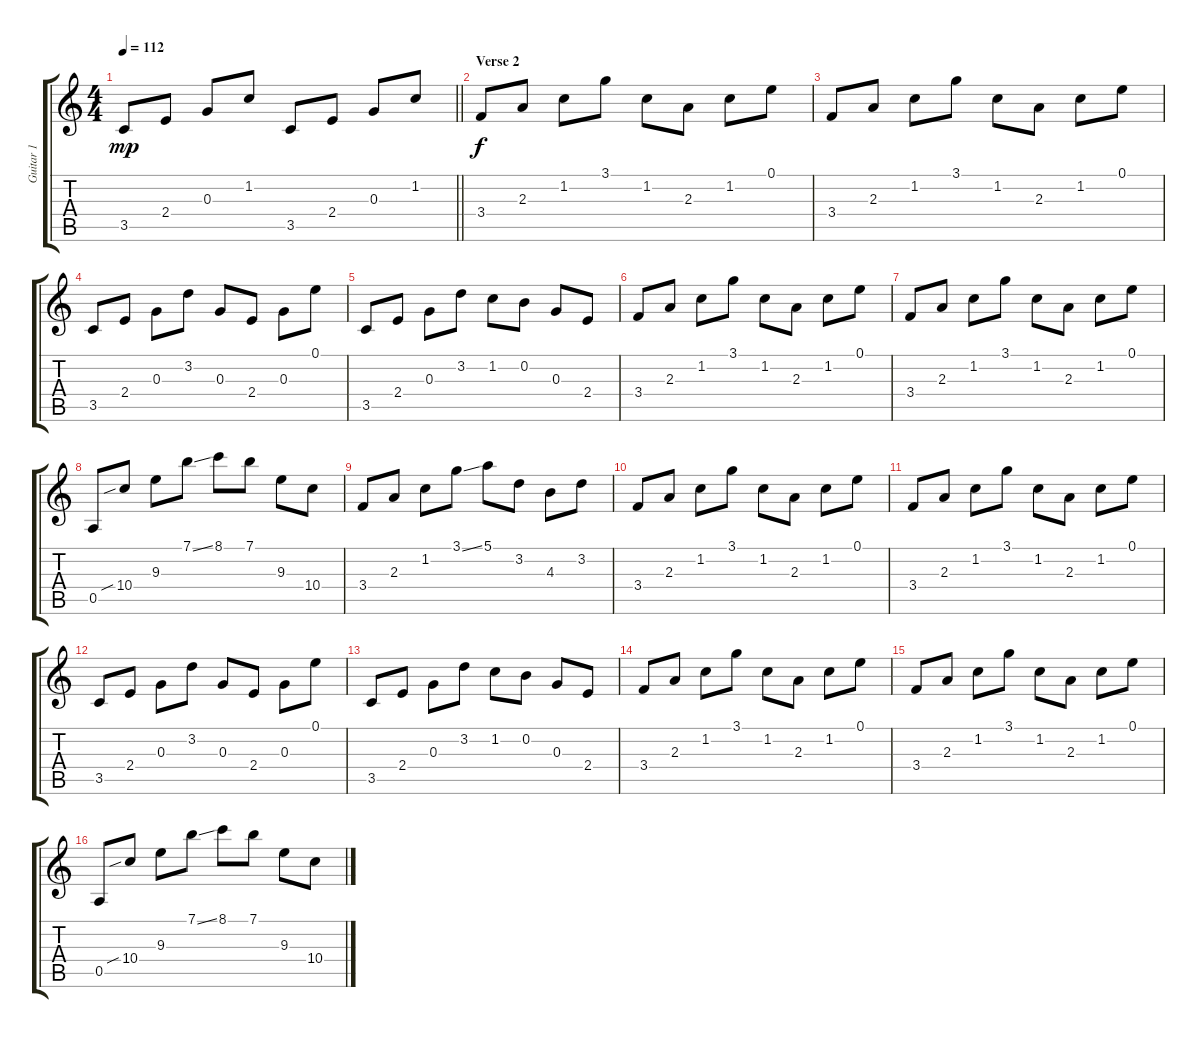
\track ("Guitar 1" "Guitar 1") {instrument acousticguitarsteel}
\staff {score tabs}
\tuning (E4 B3 G3 D3 A2 E2) {hide}
\ts (4 4)
\tempo 112
\clef g2
\barLineRight lightlight
\ks c
3.5.8{dy mp} 2.4.8 0.3.8 1.2.8 3.5.8 2.4.8 0.3.8 1.2.8 |
\section ("" "Verse 2")
3.4.8{dy f} 2.3.8 1.2.8 3.1.8 1.2.8 2.3.8 1.2.8 0.1.8 |
3.4.8 2.3.8 1.2.8 3.1.8 1.2.8 2.3.8 1.2.8 0.1.8 |
3.5.8 2.4.8 0.3.8 3.2.8 0.3.8 2.4.8 0.3.8 0.1.8 |
3.5.8 2.4.8 0.3.8 3.2.8 1.2.8 0.2.8 0.3.8 2.4.8 |
3.4.8 2.3.8 1.2.8 3.1.8 1.2.8 2.3.8 1.2.8 0.1.8 |
3.4.8 2.3.8 1.2.8 3.1.8 1.2.8 2.3.8 1.2.8 0.1.8 |
0.5.8 10.4{sib}.8 9.3.8 7.1{ss}.8 8.1.8 7.1.8 9.3.8 10.4.8 |
3.4.8 2.3.8 1.2.8 3.1{ss}.8 5.1.8 3.2.8 4.3.8 3.2.8 |
3.4.8 2.3.8 1.2.8 3.1.8 1.2.8 2.3.8 1.2.8 0.1.8 |
3.4.8 2.3.8 1.2.8 3.1.8 1.2.8 2.3.8 1.2.8 0.1.8 |
3.5.8 2.4.8 0.3.8 3.2.8 0.3.8 2.4.8 0.3.8 0.1.8 |
3.5.8 2.4.8 0.3.8 3.2.8 1.2.8 0.2.8 0.3.8 2.4.8 |
3.4.8 2.3.8 1.2.8 3.1.8 1.2.8 2.3.8 1.2.8 0.1.8 |
3.4.8 2.3.8 1.2.8 3.1.8 1.2.8 2.3.8 1.2.8 0.1.8 |
0.5.8 10.4{sib}.8 9.3.8 7.1{ss}.8 8.1.8 7.1.8 9.3.8 10.4.8
